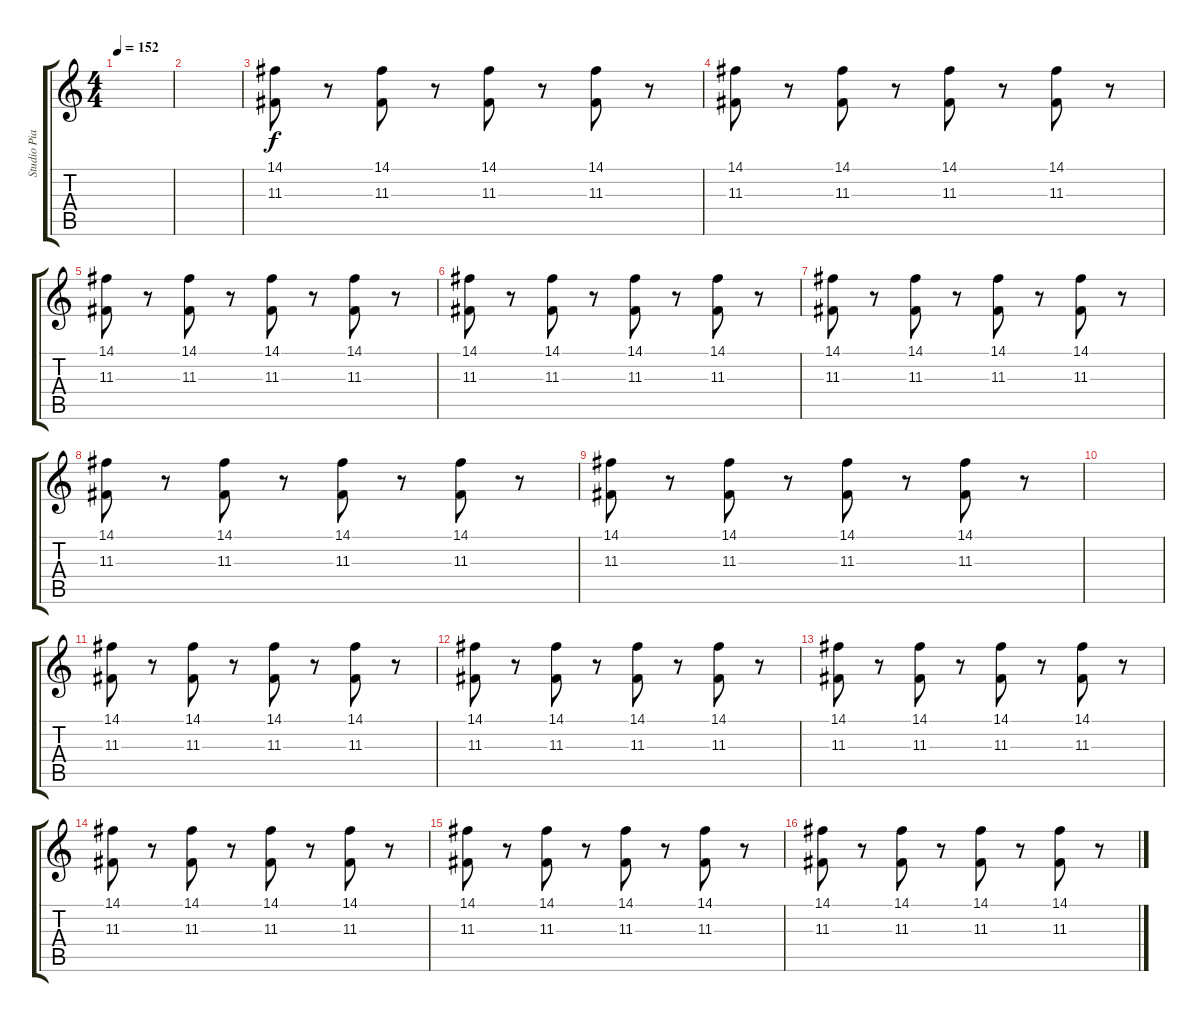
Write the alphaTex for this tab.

\track ("Studio Piano" "Studio Pia") {instrument acousticgrandpiano}
\staff {score tabs}
\tuning (E4 B3 G3 D3 A2 E2) {hide}
\ts (4 4)
\tempo 152
\clef g2
\ks c
|
|
(14.1 11.3).8 r.8 (14.1 11.3).8 r.8 (14.1 11.3).8 r.8 (14.1 11.3).8 r.8 |
(14.1 11.3).8 r.8 (14.1 11.3).8 r.8 (14.1 11.3).8 r.8 (14.1 11.3).8 r.8 |
(14.1 11.3).8 r.8 (14.1 11.3).8 r.8 (14.1 11.3).8 r.8 (14.1 11.3).8 r.8 |
(14.1 11.3).8 r.8 (14.1 11.3).8 r.8 (14.1 11.3).8 r.8 (14.1 11.3).8 r.8 |
(14.1 11.3).8 r.8 (14.1 11.3).8 r.8 (14.1 11.3).8 r.8 (14.1 11.3).8 r.8 |
(14.1 11.3).8 r.8 (14.1 11.3).8 r.8 (14.1 11.3).8 r.8 (14.1 11.3).8 r.8 |
(14.1 11.3).8 r.8 (14.1 11.3).8 r.8 (14.1 11.3).8 r.8 (14.1 11.3).8 r.8 |
|
(14.1 11.3).8 r.8 (14.1 11.3).8 r.8 (14.1 11.3).8 r.8 (14.1 11.3).8 r.8 |
(14.1 11.3).8 r.8 (14.1 11.3).8 r.8 (14.1 11.3).8 r.8 (14.1 11.3).8 r.8 |
(14.1 11.3).8 r.8 (14.1 11.3).8 r.8 (14.1 11.3).8 r.8 (14.1 11.3).8 r.8 |
(14.1 11.3).8 r.8 (14.1 11.3).8 r.8 (14.1 11.3).8 r.8 (14.1 11.3).8 r.8 |
(14.1 11.3).8 r.8 (14.1 11.3).8 r.8 (14.1 11.3).8 r.8 (14.1 11.3).8 r.8 |
(14.1 11.3).8 r.8 (14.1 11.3).8 r.8 (14.1 11.3).8 r.8 (14.1 11.3).8 r.8
